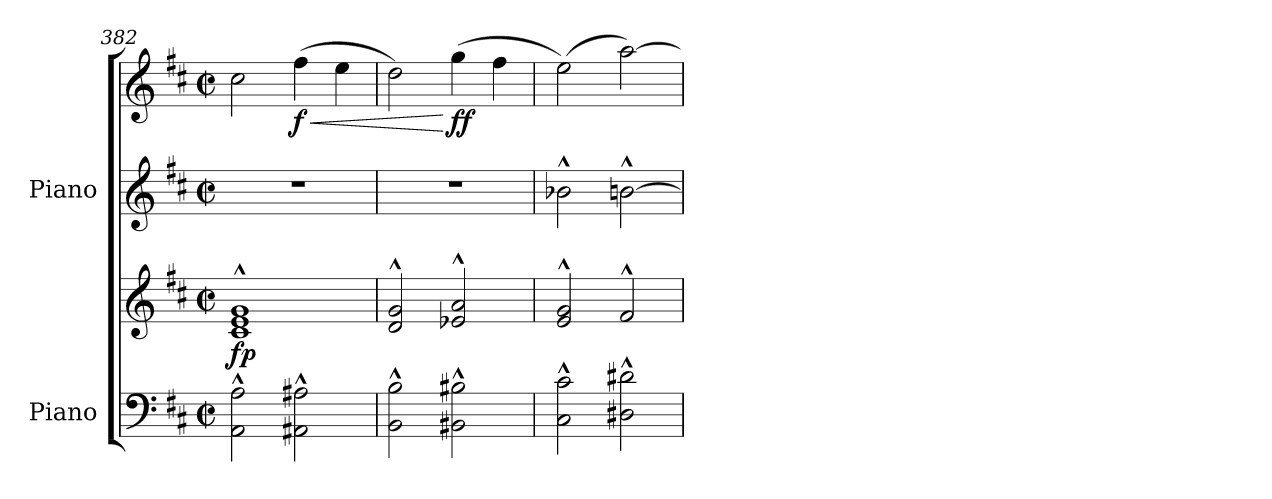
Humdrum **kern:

**kern	**kern	**dynam	**kern	**kern	**dynam
*part2	*part2	*part2	*part1	*part1	*part1
*staff4	*staff3	*staff3/4	*staff2	*staff1	*staff1/2
*I"Piano	*	*	*I"Piano	*	*
*I'Pno.	*	*	*I'Pno.	*	*
*clefF4	*clefG2	*	*clefG2	*clefG2	*
*k[f#c#]	*k[f#c#]	*	*k[f#c#]	*k[f#c#]	*
*M2/2	*M2/2	*	*M2/2	*M2/2	*
*met(c|)	*met(c|)	*	*met(c|)	*met(c|)	*
=382	=382	=382	=382	=382	=382
!	!	!LO:DY:b	!	!	!
2AA\^^ 2A\^^	1c#^^ 1e^^ 1g^^	fp	1r	2cc#\	.
*	*	*	*	*MM216	*
!	!	!	!	!	!LO:HP:b
!	!	!	!	!	!LO:DY:n=1:b
2AA#X\^^ 2A#X\^^	.	.	.	(>4ff#\	< f
.	.	.	.	4ee\	.
=383	=383	=383	=383	=383	=383
2BB\^^ 2B\^^	2d/^^ 2g/^^	.	1r	2dd\)	.
!	!	!	!	!	!LO:DY:n=1:b
2BB#X\^^ 2B#X\^^	2e-X/^^ 2a/^^	.	.	(>4gg\	[ ff
.	.	.	.	4ff#\	.
!!LO:LB:g=z
=384	=384	=384	=384	=384	=384
2C#\^^ 2c#\^^	2e/^^ 2g/^^	.	2b-X^^\	(>2ee\)	.
2D#X\^^ 2d#X\^^	2f#^^/	.	[2bn^^\	[2aa\)	.
=	=	=	=	=	=
*-	*-	*-	*-	*-	*-
